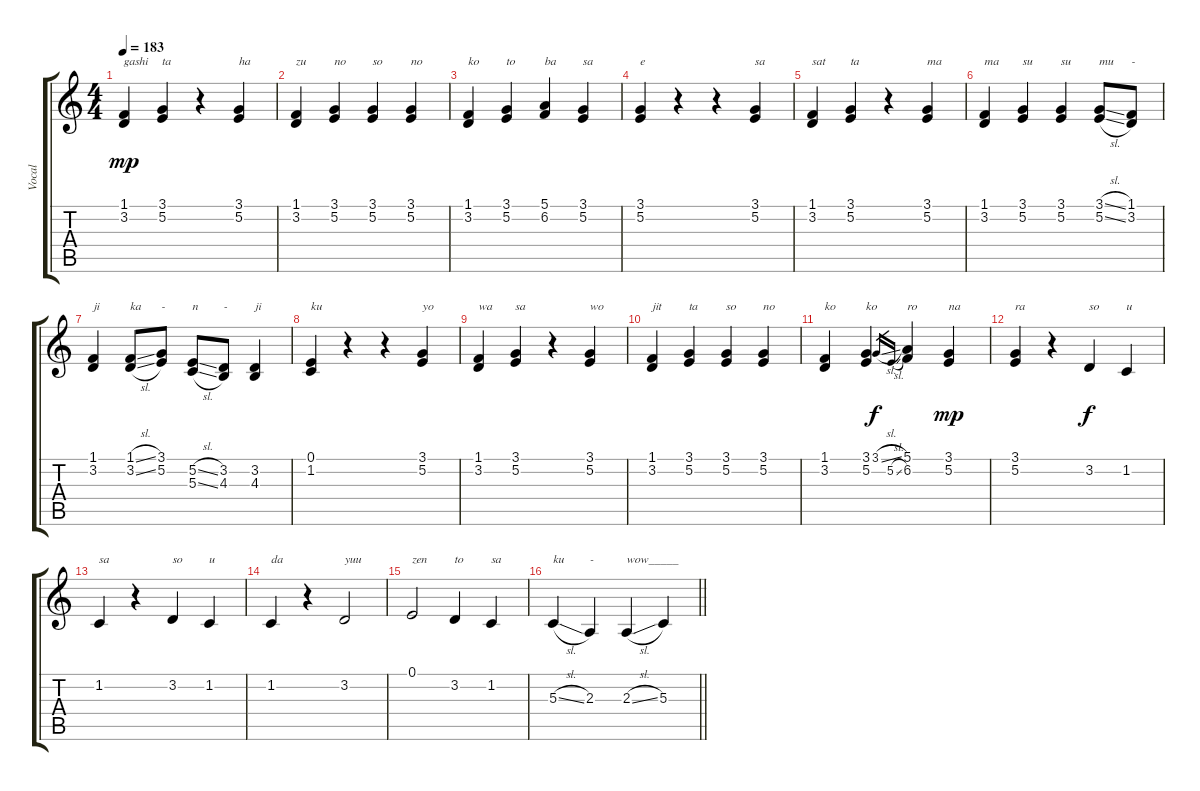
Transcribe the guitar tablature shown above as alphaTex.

\track ("Vocal" "Vocal") {instrument clarinet}
\staff {score tabs}
\tuning (E4 B3 G3 D3 A2 E2) {hide}
\ts (4 4)
\tempo 183
\clef g2
\ks c
(1.1 3.2).4{txt "gashi" dy mp} (3.1 5.2).4{txt "ta"} r.4 (3.1 5.2).4{txt "ha"} |
(1.1 3.2).4{txt "zu"} (3.1 5.2).4{txt "no"} (3.1 5.2).4{txt "so"} (3.1 5.2).4{txt "no"} |
(1.1 3.2).4{txt "ko"} (3.1 5.2).4{txt "to"} (5.1 6.2).4{txt "ba"} (3.1 5.2).4{txt "sa"} |
(3.1 5.2).4{txt "e"} r.4 r.4 (3.1 5.2).4{txt "sa"} |
(1.1 3.2).4{txt "sat"} (3.1 5.2).4{txt "ta"} r.4 (3.1 5.2).4{txt "ma"} |
(1.1 3.2).4{txt "ma"} (3.1 5.2).4{txt "su"} (3.1 5.2).4{txt "su"} (3.1{sl} 5.2{sl}).8{txt "mu"} (1.1 3.2).8{txt "-"} |
(1.1 3.2).4{txt "ji"} (1.1{sl} 3.2{sl}).8{txt "ka"} (3.1 5.2).8{txt "-"} (5.2{sl} 5.3{sl}).8{txt "n"} (3.2 4.3).8{txt "-"} (3.2 4.3).4{txt "ji"} |
(0.1 1.2).4{txt "ku"} r.4 r.4 (3.1 5.2).4{txt "yo"} |
(1.1 3.2).4{txt "wa"} (3.1 5.2).4{txt "sa"} r.4 (3.1 5.2).4{txt "wo"} |
(1.1 3.2).4{txt "jit"} (3.1 5.2).4{txt "ta"} (3.1 5.2).4{txt "so"} (3.1 5.2).4{txt "no"} |
(1.1 3.2).4{txt "ko"} (3.1 5.2).4{txt "ko"} 3.1{sl}.16{gr dy f} 5.2{sl}.16{gr} (5.1 6.2).4{txt "ro"} (3.1 5.2).4{txt "na" dy mp} |
(3.1 5.2).4{txt "ra"} r.4 3.2.4{txt "so" dy f} 1.2.4{txt "u"} |
1.2.4{txt "sa"} r.4 3.2.4{txt "so"} 1.2.4{txt "u"} |
1.2.4{txt "da"} r.4 3.2.2{txt "yuu"} |
0.1.2{txt "zen"} 3.2.4{txt "to"} 1.2.4{txt "sa"} |
\barLineRight lightlight
5.3{sl}.4{txt "ku"} 2.3.4{txt "-"} 2.3{sl}.4{txt "wow_____"} 5.3.4
